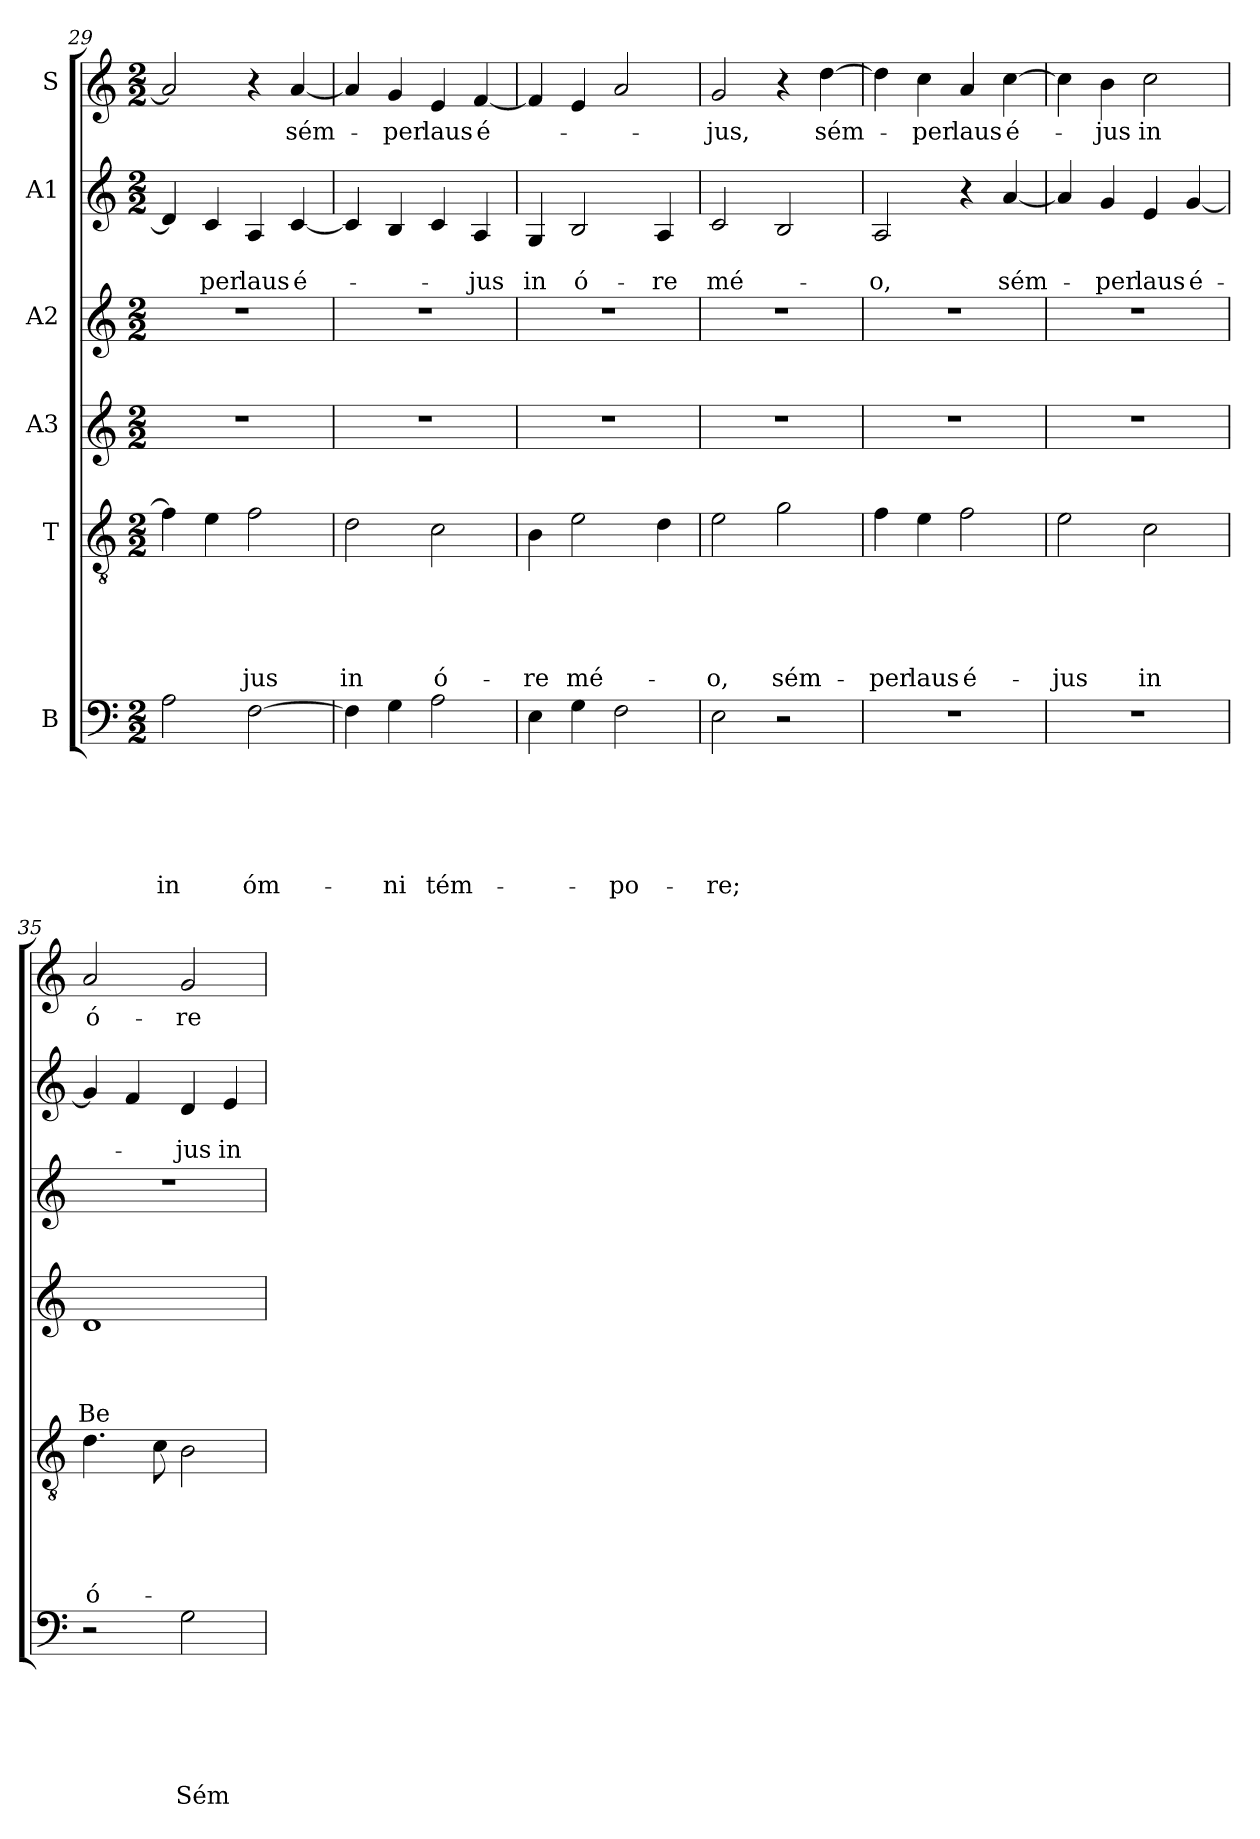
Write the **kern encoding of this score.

**kern	**text	**text	**text	**text	**text	**text	**kern	**text	**text	**text	**text	**text	**kern	**text	**text	**text	**text	**kern	**kern	**text	**text	**kern	**text
*part6	*part6	*part6	*part6	*part6	*part6	*part6	*part5	*part5	*part5	*part5	*part5	*part5	*part4	*part4	*part4	*part4	*part4	*part3	*part2	*part2	*part2	*part1	*part1
*staff6	*staff6	*staff6	*staff6	*staff6	*staff6	*staff6	*staff5	*staff5	*staff5	*staff5	*staff5	*staff5	*staff4	*staff4	*staff4	*staff4	*staff4	*staff3	*staff2	*staff2	*staff2	*staff1	*staff1
*I"B	*	*	*	*	*	*	*I"T	*	*	*	*	*	*I"A3	*	*	*	*	*I"A2	*I"A1	*	*	*I"S	*
*clefF4	*	*	*	*	*	*	*clefGv2	*	*	*	*	*	*clefG2	*	*	*	*	*clefG2	*clefG2	*	*	*clefG2	*
*k[]	*	*	*	*	*	*	*k[]	*	*	*	*	*	*k[]	*	*	*	*	*k[]	*k[]	*	*	*k[]	*
*C:	*	*	*	*	*	*	*C:	*	*	*	*	*	*C:	*	*	*	*	*C:	*C:	*	*	*C:	*
*M2/2	*	*	*	*	*	*	*M2/2	*	*	*	*	*	*M2/2	*	*	*	*	*M2/2	*M2/2	*	*	*M2/2	*
=29	=29	=29	=29	=29	=29	=29	=29	=29	=29	=29	=29	=29	=29	=29	=29	=29	=29	=29	=29	=29	=29	=29	=29
!	!	!	!	!	!	!LO:LY:b	!	!	!	!	!	!	!	!	!	!	!	!	!	!	!	!	!
2A\	.	.	.	.	.	in	4f\]	.	.	.	.	.	1r	.	.	.	.	1r	4d/]	.	.	2a/]	.
!	!	!	!	!	!	!	!	!	!	!	!	!	!	!	!	!	!	!	!	!	!LO:LY:b	!	!
.	.	.	.	.	.	.	4e\	.	.	.	.	.	.	.	.	.	.	.	4c/	.	-per	.	.
!	!	!	!	!	!	!LO:LY:b	!	!	!	!	!	!LO:LY:b	!	!	!	!	!	!	!	!	!LO:LY:b	!	!
[2F\	.	.	.	.	.	óm-	2f\	.	.	.	.	-jus	.	.	.	.	.	.	4A/	.	laus	4r	.
!	!	!	!	!	!	!	!	!	!	!	!	!	!	!	!	!	!	!	!	!	!LO:LY:b	!	!LO:LY:b
.	.	.	.	.	.	.	.	.	.	.	.	.	.	.	.	.	.	.	[4c/	.	é-	[4a/	sém-
=30	=30	=30	=30	=30	=30	=30	=30	=30	=30	=30	=30	=30	=30	=30	=30	=30	=30	=30	=30	=30	=30	=30	=30
!	!	!	!	!	!	!	!	!	!	!	!	!LO:LY:b	!	!	!	!	!	!	!	!	!	!	!
4F\]	.	.	.	.	.	.	2d\	.	.	.	.	in	1r	.	.	.	.	1r	4c/]	.	.	4a/]	.
!	!	!	!	!	!	!LO:LY:b	!	!	!	!	!	!	!	!	!	!	!	!	!	!	!	!	!LO:LY:b
4G\	.	.	.	.	.	-ni	.	.	.	.	.	.	.	.	.	.	.	.	4B/	.	.	4g/	-per
!	!	!	!	!	!	!LO:LY:b	!	!	!	!	!	!LO:LY:b	!	!	!	!	!	!	!	!	!	!	!LO:LY:b
2A\	.	.	.	.	.	tém-	2c\	.	.	.	.	ó-	.	.	.	.	.	.	4c/	.	.	4e/	laus
!	!	!	!	!	!	!	!	!	!	!	!	!	!	!	!	!	!	!	!	!	!LO:LY:b	!	!LO:LY:b
.	.	.	.	.	.	.	.	.	.	.	.	.	.	.	.	.	.	.	4A/	.	-jus	[4f/	é-
=31	=31	=31	=31	=31	=31	=31	=31	=31	=31	=31	=31	=31	=31	=31	=31	=31	=31	=31	=31	=31	=31	=31	=31
!	!	!	!	!	!	!	!	!	!	!	!	!LO:LY:b	!	!	!	!	!	!	!	!	!LO:LY:b	!	!
4E\	.	.	.	.	.	.	4B\	.	.	.	.	-re	1r	.	.	.	.	1r	4G/	.	in	4f/]	.
!	!	!	!	!	!	!	!	!	!	!	!	!LO:LY:b	!	!	!	!	!	!	!	!	!LO:LY:b	!	!
4G\	.	.	.	.	.	.	2e\	.	.	.	.	mé-	.	.	.	.	.	.	2B/	.	ó-	4e/	.
!	!	!	!	!	!	!LO:LY:b	!	!	!	!	!	!	!	!	!	!	!	!	!	!	!	!	!
2F\	.	.	.	.	.	-po-	.	.	.	.	.	.	.	.	.	.	.	.	.	.	.	2a/	.
!	!	!	!	!	!	!	!	!	!	!	!	!	!	!	!	!	!	!	!	!	!LO:LY:b	!	!
.	.	.	.	.	.	.	4d\	.	.	.	.	.	.	.	.	.	.	.	4A/	.	-re	.	.
!!LO:PB:g=z
=32	=32	=32	=32	=32	=32	=32	=32	=32	=32	=32	=32	=32	=32	=32	=32	=32	=32	=32	=32	=32	=32	=32	=32
!	!	!	!	!	!	!LO:LY:b	!	!	!	!	!	!LO:LY:b	!	!	!	!	!	!	!	!	!LO:LY:b	!	!LO:LY:b
2E\	.	.	.	.	.	-re;	2e\	.	.	.	.	-o,	1r	.	.	.	.	1r	2c/	.	mé-	2g/	-jus,
!	!	!	!	!	!	!	!	!	!	!	!	!LO:LY:b	!	!	!	!	!	!	!	!	!	!	!
2r	.	.	.	.	.	.	2g\	.	.	.	.	sém-	.	.	.	.	.	.	2B/	.	.	4r	.
!	!	!	!	!	!	!	!	!	!	!	!	!	!	!	!	!	!	!	!	!	!	!	!LO:LY:b
.	.	.	.	.	.	.	.	.	.	.	.	.	.	.	.	.	.	.	.	.	.	[4dd\	sém-
=33	=33	=33	=33	=33	=33	=33	=33	=33	=33	=33	=33	=33	=33	=33	=33	=33	=33	=33	=33	=33	=33	=33	=33
!	!	!	!	!	!	!	!	!	!	!	!	!LO:LY:b	!	!	!	!	!	!	!	!	!LO:LY:b	!	!
1r	.	.	.	.	.	.	4f\	.	.	.	.	-per	1r	.	.	.	.	1r	2A/	.	-o,	4dd\]	.
!	!	!	!	!	!	!	!	!	!	!	!	!LO:LY:b	!	!	!	!	!	!	!	!	!	!	!LO:LY:b
.	.	.	.	.	.	.	4e\	.	.	.	.	laus	.	.	.	.	.	.	.	.	.	4cc\	-per
!	!	!	!	!	!	!	!	!	!	!	!	!LO:LY:b	!	!	!	!	!	!	!	!	!	!	!LO:LY:b
.	.	.	.	.	.	.	2f\	.	.	.	.	é-	.	.	.	.	.	.	4r	.	.	4a/	laus
!	!	!	!	!	!	!	!	!	!	!	!	!	!	!	!	!	!	!	!	!	!LO:LY:b	!	!LO:LY:b
.	.	.	.	.	.	.	.	.	.	.	.	.	.	.	.	.	.	.	[4a/	.	sém-	[4cc\	é-
=34	=34	=34	=34	=34	=34	=34	=34	=34	=34	=34	=34	=34	=34	=34	=34	=34	=34	=34	=34	=34	=34	=34	=34
!	!	!	!	!	!	!	!	!	!	!	!	!LO:LY:b	!	!	!	!	!	!	!	!	!	!	!
1r	.	.	.	.	.	.	2e\	.	.	.	.	-jus	1r	.	.	.	.	1r	4a/]	.	.	4cc\]	.
!	!	!	!	!	!	!	!	!	!	!	!	!	!	!	!	!	!	!	!	!	!LO:LY:b	!	!LO:LY:b
.	.	.	.	.	.	.	.	.	.	.	.	.	.	.	.	.	.	.	4g/	.	-per	4b\	-jus
!	!	!	!	!	!	!	!	!	!	!	!	!LO:LY:b	!	!	!	!	!	!	!	!	!LO:LY:b	!	!LO:LY:b
.	.	.	.	.	.	.	2c\	.	.	.	.	in	.	.	.	.	.	.	4e/	.	laus	2cc\	in
!	!	!	!	!	!	!	!	!	!	!	!	!	!	!	!	!	!	!	!	!	!LO:LY:b	!	!
.	.	.	.	.	.	.	.	.	.	.	.	.	.	.	.	.	.	.	[4g/	.	é-	.	.
=35	=35	=35	=35	=35	=35	=35	=35	=35	=35	=35	=35	=35	=35	=35	=35	=35	=35	=35	=35	=35	=35	=35	=35
!	!	!	!	!	!	!	!	!	!	!	!	!LO:LY:b	!	!	!	!	!LO:LY:b	!	!	!	!	!	!LO:LY:b
2r	.	.	.	.	.	.	4.d\	.	.	.	.	ó-	1d	.	.	.	Be-	1r	4g/]	.	.	2a/	ó-
.	.	.	.	.	.	.	.	.	.	.	.	.	.	.	.	.	.	.	4f/	.	.	.	.
.	.	.	.	.	.	.	8c\	.	.	.	.	.	.	.	.	.	.	.	.	.	.	.	.
!	!	!	!	!	!	!LO:LY:b	!	!	!	!	!	!	!	!	!	!	!	!	!	!	!LO:LY:b	!	!LO:LY:b
2G\	.	.	.	.	.	Sém-	2B\	.	.	.	.	.	.	.	.	.	.	.	4d/	.	-jus	2g/	-re
!	!	!	!	!	!	!	!	!	!	!	!	!	!	!	!	!	!	!	!	!	!LO:LY:b	!	!
.	.	.	.	.	.	.	.	.	.	.	.	.	.	.	.	.	.	.	4e/	.	in	.	.
=	=	=	=	=	=	=	=	=	=	=	=	=	=	=	=	=	=	=	=	=	=	=	=
*-	*-	*-	*-	*-	*-	*-	*-	*-	*-	*-	*-	*-	*-	*-	*-	*-	*-	*-	*-	*-	*-	*-	*-
